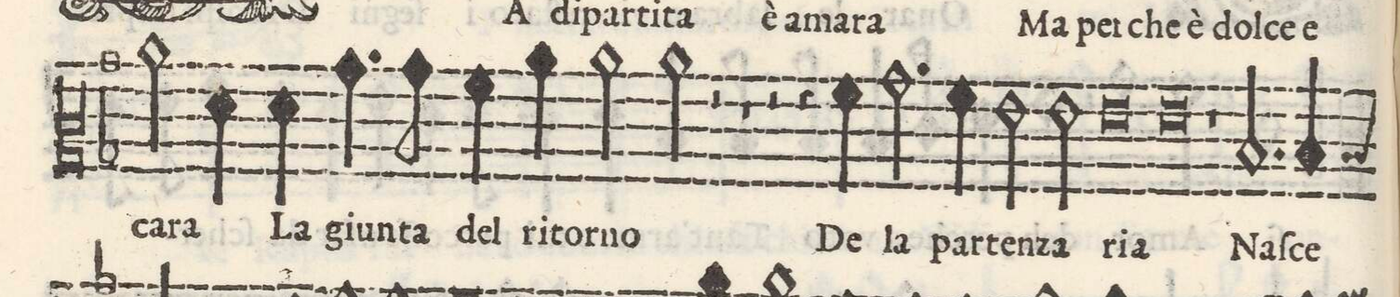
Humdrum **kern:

**kern	**text
*I"ALTO	*
*clefC2	*
*k[b-]	*
*met(C)	*
*M2/1	*
2cc\	ca-
4fny\	-ra
4f\	La
4.b-yX\	giun-
8b-\	-ta
=8-	=8-
4a\	del
4cc\	ri-
2cc\	-tor-
2cc\	-no
2r	.
=9-	=9-
1r	.
2r	.
4r	.
4a\	De
=10-	=10-
2.b-\	la
4a\	par-
2g\	-ten-
2g\	-za
=11-	=11-
0g	ri-
=12-	=12-
0g	-a
=13-	=13-
1r	.
2.d/	Naſ-
4d/	-ce
*custos:d	*
=14-	=14-
*-	*-
